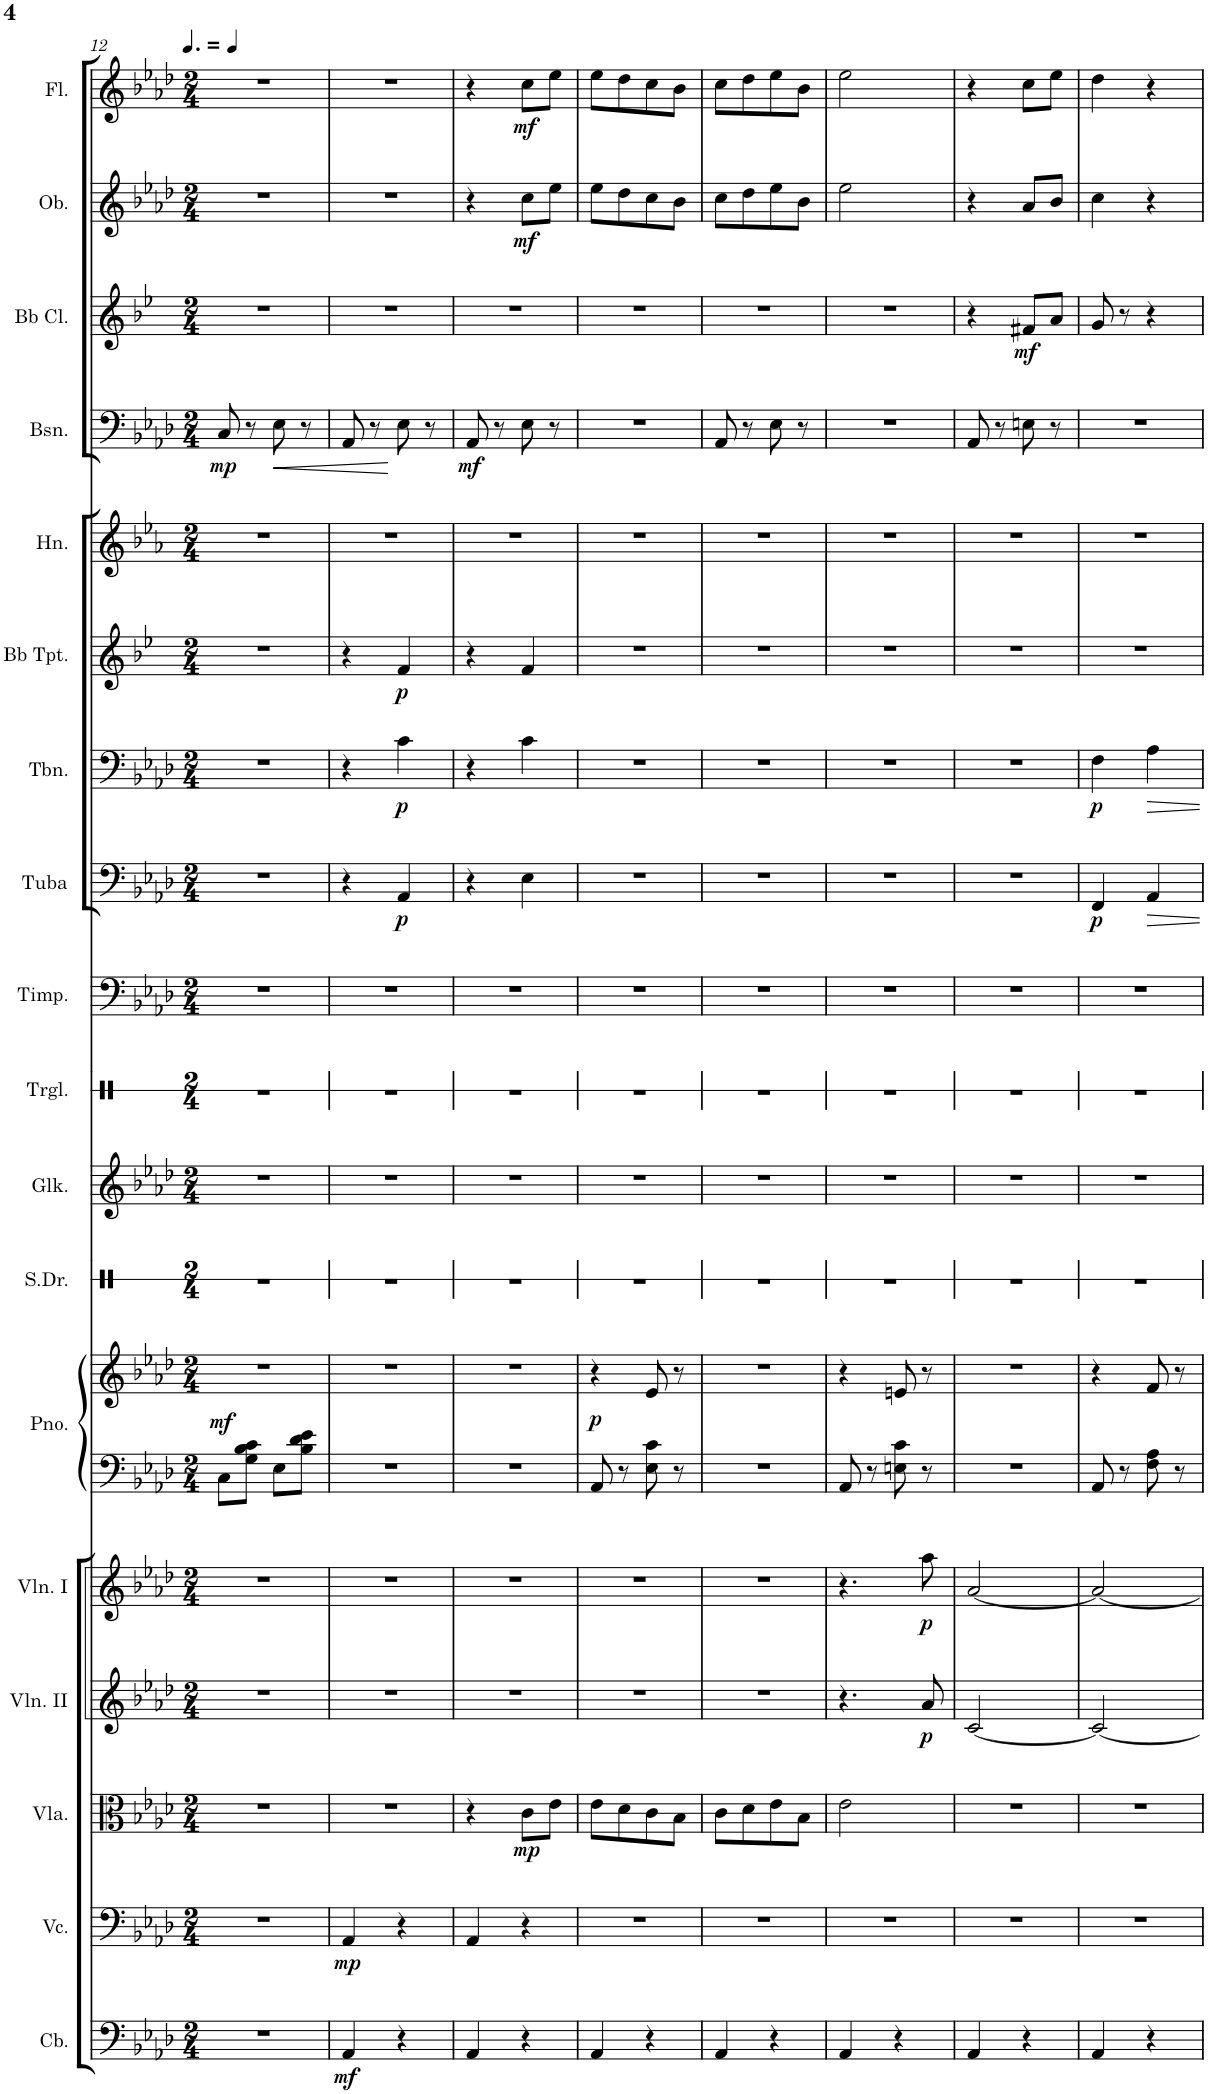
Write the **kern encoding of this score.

**kern	**dynam	**kern	**dynam	**kern	**dynam	**kern	**dynam	**kern	**dynam	**kern	**kern	**dynam	**kern	**kern	**kern	**kern	**kern	**dynam	**kern	**dynam	**kern	**dynam	**kern	**kern	**dynam	**kern	**dynam	**kern	**dynam	**kern	**dynam
*part18	*part18	*part17	*part17	*part16	*part16	*part15	*part15	*part14	*part14	*part13	*part13	*part13	*part12	*part11	*part10	*part9	*part8	*part8	*part7	*part7	*part6	*part6	*part5	*part4	*part4	*part3	*part3	*part2	*part2	*part1	*part1
*staff19	*staff19	*staff18	*staff18	*staff17	*staff17	*staff16	*staff16	*staff15	*staff15	*staff14	*staff13	*staff13/14	*staff12	*staff11	*staff10	*staff9	*staff8	*staff8	*staff7	*staff7	*staff6	*staff6	*staff5	*staff4	*staff4	*staff3	*staff3	*staff2	*staff2	*staff1	*staff1
*I"Contrabass	*	*I"Cello	*	*I"Viola	*	*I"Violin II	*	*I"Violin I	*	*I"Piano	*	*	*I"Snare Drum	*I"Glockenspiel	*I"Triangle	*I"Timpani	*I"Tuba	*	*I"Trombone	*	*I"Trumpet in Bb	*	*I"Horn in F	*I"Bassoon	*	*I"Clarinet in Bb	*	*I"Oboe	*	*I"Flute	*
*I'Cb.	*	*	*	*I'Vla.	*	*I'Vln. II	*	*I'Vln. I	*	*I'Pno.	*	*	*I'S.Dr.	*I'Glk.	*I'Trgl.	*I'Timp.	*I'Tuba	*	*I'Tbn.	*	*	*	*I'Hn.	*I'Bsn.	*	*	*	*I'Ob.	*	*I'Fl.	*
!!LO:PB:g=z
*clefF4	*	*clefF4	*	*clefC3	*	*clefG2	*	*clefG2	*	*clefF4	*clefG2	*	*clefX	*clefG2	*clefX	*clefF4	*clefF4	*	*clefF4	*	*clefG2	*	*clefG2	*clefF4	*	*clefG2	*	*clefG2	*	*clefG2	*
*Trd7c12	*	*	*	*	*	*	*	*	*	*	*	*	*	*Trd-14c-24	*	*	*	*	*	*	*Trd1c2	*	*Trd4c7	*	*	*Trd1c2	*	*	*	*	*
*k[b-e-a-d-]	*	*k[b-e-a-d-]	*	*k[b-e-a-d-]	*	*k[b-e-a-d-]	*	*k[b-e-a-d-]	*	*k[b-e-a-d-]	*k[b-e-a-d-]	*	*k[b-e-a-d-]	*k[b-e-a-d-]	*k[b-e-a-d-]	*k[b-e-a-d-]	*k[b-e-a-d-]	*	*k[b-e-a-d-]	*	*k[b-e-]	*	*k[b-e-a-]	*k[b-e-a-d-]	*	*k[b-e-]	*	*k[b-e-a-d-]	*	*k[b-e-a-d-]	*
*A-:	*	*A-:	*	*A-:	*	*A-:	*	*A-:	*	*A-:	*A-:	*	*A-:	*A-:	*A-:	*A-:	*A-:	*	*A-:	*	*B-:	*	*E-:	*A-:	*	*B-:	*	*A-:	*	*A-:	*
*M2/4	*	*M2/4	*	*M2/4	*	*M2/4	*	*M2/4	*	*M2/4	*M2/4	*	*M2/4	*M2/4	*M2/4	*M2/4	*M2/4	*	*M2/4	*	*M2/4	*	*M2/4	*M2/4	*	*M2/4	*	*M2/4	*	*M2/4	*
=12	=12	=12	=12	=12	=12	=12	=12	=12	=12	=12	=12	=12	=12	=12	=12	=12	=12	=12	=12	=12	=12	=12	=12	=12	=12	=12	=12	=12	=12	=12	=12
!	!	!	!	!	!	!	!	!	!	!	!	!LO:DY:a=2	!	!	!	!	!	!	!	!	!	!	!	!	!LO:DY:b	!	!	!	!	!	!
2r	.	2r	.	2r	.	2r	.	2r	.	8C\L	2r	mf	2r	2r	2r	2r	2r	.	2r	.	2r	.	2r	8C/	mp	2r	.	2r	.	2r	.
.	.	.	.	.	.	.	.	.	.	8G\ 8B-\ 8c\J	.	.	.	.	.	.	.	.	.	.	.	.	.	8r	.	.	.	.	.	.	.
!	!	!	!	!	!	!	!	!	!	!	!	!	!	!	!	!	!	!	!	!	!	!	!	!	!LO:HP:b	!	!	!	!	!	!
.	.	.	.	.	.	.	.	.	.	8E-\L	.	.	.	.	.	.	.	.	.	.	.	.	.	8E-\	<	.	.	.	.	.	.
.	.	.	.	.	.	.	.	.	.	8B-\ 8d-\ 8e-\J	.	.	.	.	.	.	.	.	.	.	.	.	.	8r	.	.	.	.	.	.	.
=13	=13	=13	=13	=13	=13	=13	=13	=13	=13	=13	=13	=13	=13	=13	=13	=13	=13	=13	=13	=13	=13	=13	=13	=13	=13	=13	=13	=13	=13	=13	=13
!	!LO:DY:b	!	!LO:DY:b	!	!	!	!	!	!	!	!	!	!	!	!	!	!	!	!	!	!	!	!	!	!	!	!	!	!	!	!
4AA-/	mf	4AA-/	mp	2r	.	2r	.	2r	.	2r	2r	.	2r	2r	2r	2r	4r	.	4r	.	4r	.	2r	8AA-/	.	2r	.	2r	.	2r	.
.	.	.	.	.	.	.	.	.	.	.	.	.	.	.	.	.	.	.	.	.	.	.	.	8r	.	.	.	.	.	.	.
!	!	!	!	!	!	!	!	!	!	!	!	!	!	!	!	!	!	!LO:DY:b	!	!LO:DY:b	!	!LO:DY:b	!	!	!	!	!	!	!	!	!
4r	.	4r	.	.	.	.	.	.	.	.	.	.	.	.	.	.	4AA-/	p	4c\	p	4f/	p	.	8E-\	[	.	.	.	.	.	.
.	.	.	.	.	.	.	.	.	.	.	.	.	.	.	.	.	.	.	.	.	.	.	.	8r	.	.	.	.	.	.	.
=14	=14	=14	=14	=14	=14	=14	=14	=14	=14	=14	=14	=14	=14	=14	=14	=14	=14	=14	=14	=14	=14	=14	=14	=14	=14	=14	=14	=14	=14	=14	=14
!	!	!	!	!	!	!	!	!	!	!	!	!	!	!	!	!	!	!	!	!	!	!	!	!	!LO:DY:b	!	!	!	!	!	!
4AA-/	.	4AA-/	.	4r	.	2r	.	2r	.	2r	2r	.	2r	2r	2r	2r	4r	.	4r	.	4r	.	2r	8AA-/	mf	2r	.	4r	.	4r	.
.	.	.	.	.	.	.	.	.	.	.	.	.	.	.	.	.	.	.	.	.	.	.	.	8r	.	.	.	.	.	.	.
!	!	!	!	!	!LO:DY:b	!	!	!	!	!	!	!	!	!	!	!	!	!	!	!	!	!	!	!	!	!	!	!	!LO:DY:b	!	!LO:DY:b
4r	.	4r	.	8c\L	mp	.	.	.	.	.	.	.	.	.	.	.	4E-\	.	4c\	.	4f/	.	.	8E-\	.	.	.	8cc\L	mf	8cc\L	mf
.	.	.	.	8e-\J	.	.	.	.	.	.	.	.	.	.	.	.	.	.	.	.	.	.	.	8r	.	.	.	8ee-\J	.	8ee-\J	.
=15	=15	=15	=15	=15	=15	=15	=15	=15	=15	=15	=15	=15	=15	=15	=15	=15	=15	=15	=15	=15	=15	=15	=15	=15	=15	=15	=15	=15	=15	=15	=15
!	!	!	!	!	!	!	!	!	!	!	!	!LO:DY:a=2	!	!	!	!	!	!	!	!	!	!	!	!	!	!	!	!	!	!	!
4AA-/	.	2r	.	8e-\L	.	2r	.	2r	.	8AA-/	4r	p	2r	2r	2r	2r	2r	.	2r	.	2r	.	2r	2r	.	2r	.	8ee-\L	.	8ee-\L	.
.	.	.	.	8d-\	.	.	.	.	.	8r	.	.	.	.	.	.	.	.	.	.	.	.	.	.	.	.	.	8dd-\	.	8dd-\	.
4r	.	.	.	8c\	.	.	.	.	.	8E-\ 8c\	8e-/	.	.	.	.	.	.	.	.	.	.	.	.	.	.	.	.	8cc\	.	8cc\	.
.	.	.	.	8B-\J	.	.	.	.	.	8r	8r	.	.	.	.	.	.	.	.	.	.	.	.	.	.	.	.	8b-\J	.	8b-\J	.
=16	=16	=16	=16	=16	=16	=16	=16	=16	=16	=16	=16	=16	=16	=16	=16	=16	=16	=16	=16	=16	=16	=16	=16	=16	=16	=16	=16	=16	=16	=16	=16
4AA-/	.	2r	.	8c\L	.	2r	.	2r	.	2r	2r	.	2r	2r	2r	2r	2r	.	2r	.	2r	.	2r	8AA-/	.	2r	.	8cc\L	.	8cc\L	.
.	.	.	.	8d-\	.	.	.	.	.	.	.	.	.	.	.	.	.	.	.	.	.	.	.	8r	.	.	.	8dd-\	.	8dd-\	.
4r	.	.	.	8e-\	.	.	.	.	.	.	.	.	.	.	.	.	.	.	.	.	.	.	.	8E-\	.	.	.	8ee-\	.	8ee-\	.
.	.	.	.	8B-\J	.	.	.	.	.	.	.	.	.	.	.	.	.	.	.	.	.	.	.	8r	.	.	.	8b-\J	.	8b-\J	.
=17	=17	=17	=17	=17	=17	=17	=17	=17	=17	=17	=17	=17	=17	=17	=17	=17	=17	=17	=17	=17	=17	=17	=17	=17	=17	=17	=17	=17	=17	=17	=17
4AA-/	.	2r	.	2e-\	.	4.r	.	4.r	.	8AA-/	4r	.	2r	2r	2r	2r	2r	.	2r	.	2r	.	2r	2r	.	2r	.	2ee-\	.	2ee-\	.
.	.	.	.	.	.	.	.	.	.	8r	.	.	.	.	.	.	.	.	.	.	.	.	.	.	.	.	.	.	.	.	.
4r	.	.	.	.	.	.	.	.	.	8En\ 8c\	8en/	.	.	.	.	.	.	.	.	.	.	.	.	.	.	.	.	.	.	.	.
!	!	!	!	!	!	!	!LO:DY:b	!	!LO:DY:b	!	!	!	!	!	!	!	!	!	!	!	!	!	!	!	!	!	!	!	!	!	!
.	.	.	.	.	.	8a-/	p	8aa-\	p	8r	8r	.	.	.	.	.	.	.	.	.	.	.	.	.	.	.	.	.	.	.	.
=18	=18	=18	=18	=18	=18	=18	=18	=18	=18	=18	=18	=18	=18	=18	=18	=18	=18	=18	=18	=18	=18	=18	=18	=18	=18	=18	=18	=18	=18	=18	=18
4AA-/	.	2r	.	2r	.	[2c/	.	[2a-/	.	2r	2r	.	2r	2r	2r	2r	2r	.	2r	.	2r	.	2r	8AA-/	.	4r	.	4r	.	4r	.
.	.	.	.	.	.	.	.	.	.	.	.	.	.	.	.	.	.	.	.	.	.	.	.	8r	.	.	.	.	.	.	.
!	!	!	!	!	!	!	!	!	!	!	!	!	!	!	!	!	!	!	!	!	!	!	!	!	!	!	!LO:DY:b	!	!	!	!
4r	.	.	.	.	.	.	.	.	.	.	.	.	.	.	.	.	.	.	.	.	.	.	.	8En\	.	8f#X/L	mf	8a-/L	.	8cc\L	.
.	.	.	.	.	.	.	.	.	.	.	.	.	.	.	.	.	.	.	.	.	.	.	.	8r	.	8a/J	.	8b-/J	.	8ee-\J	.
=19	=19	=19	=19	=19	=19	=19	=19	=19	=19	=19	=19	=19	=19	=19	=19	=19	=19	=19	=19	=19	=19	=19	=19	=19	=19	=19	=19	=19	=19	=19	=19
!	!	!	!	!	!	!	!	!	!	!	!	!	!	!	!	!	!	!LO:DY:b	!	!LO:DY:b	!	!	!	!	!	!	!	!	!	!	!
4AA-/	.	2r	.	2r	.	2c/_	.	2a-/_	.	8AA-/	4r	.	2r	2r	2r	2r	4FF/	p	4F\	p	2r	.	2r	2r	.	8g/	.	4cc\	.	4dd-\	.
.	.	.	.	.	.	.	.	.	.	8r	.	.	.	.	.	.	.	.	.	.	.	.	.	.	.	8r	.	.	.	.	.
4r	.	.	.	.	.	.	.	.	.	8F\ 8A-\	8f/	.	.	.	.	.	4AA-/	.	4A-\	.	.	.	.	.	.	4r	.	4r	.	4r	.
.	.	.	.	.	.	.	.	.	.	8r	8r	.	.	.	.	.	.	.	.	.	.	.	.	.	.	.	.	.	.	.	.
=	=	=	=	=	=	=	=	=	=	=	=	=	=	=	=	=	=	=	=	=	=	=	=	=	=	=	=	=	=	=	=
*-	*-	*-	*-	*-	*-	*-	*-	*-	*-	*-	*-	*-	*-	*-	*-	*-	*-	*-	*-	*-	*-	*-	*-	*-	*-	*-	*-	*-	*-	*-	*-
